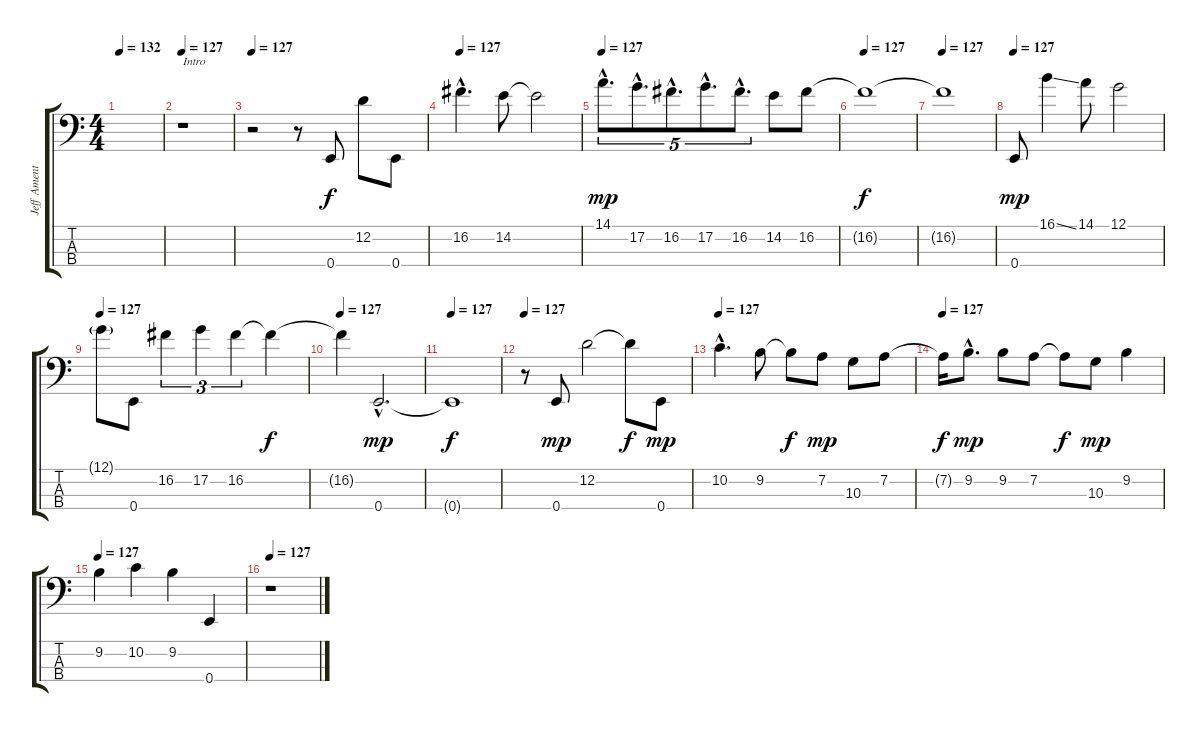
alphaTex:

\track ("Jeff Ament" "Jeff Ament") {instrument electricbassfinger}
\staff {score tabs}
\tuning (G2 D2 A1 E1) {hide}
\ts (4 4)
\tempo 132
\clef f4
\ks c
|
\tempo 127
r.1{txt "Intro"} |
\tempo 127
r.2 r.8 0.4.8 12.2.8 0.4.8 |
\tempo 127
16.2{hac}.4{d} 14.2.8 14.2{t}.2{dy f} |
\tempo 127
14.1{hac}.8{d tu (5 4) dy mp} 17.2{hac}.8{d tu (5 4)} 16.2{hac}.8{d tu (5 4)} 17.2{hac}.8{d tu (5 4)} 16.2{hac}.8{d tu (5 4)} 14.2.8 16.2.8 |
\tempo 127
16.2{t}.1{dy f} |
\tempo 127
16.2{t}.1 |
\tempo 127
0.4.8{dy mp} 16.1{ss}.4 14.1.8 12.1.2 |
\tempo 127
12.1{g}.8 0.4.8 16.2.4{tu (3 2)} 17.2.4{tu (3 2)} 16.2.4{tu (3 2)} 16.2{t}.4{dy f} |
\tempo 127
16.2{t}.4 0.4{hac}.2{d dy mp} |
\tempo 127
0.4{t}.1{dy f} |
\tempo 127
r.8 0.4.8{dy mp} 12.2.2 12.2{t}.8{dy f} 0.4.8{dy mp} |
\tempo 127
10.2{hac}.4{d} 9.2.8 9.2{t}.8{dy f} 7.2.8{dy mp} 10.3.8 7.2.8 |
\tempo 127
7.2{t}.16{dy f} 9.2{hac}.8{d dy mp} 9.2.8 7.2.8 7.2{t}.8{dy f} 10.3.8{dy mp} 9.2.4 |
\tempo 127
9.2.4 10.2.4 9.2.4 0.4.4 |
\tempo 127
r.1
